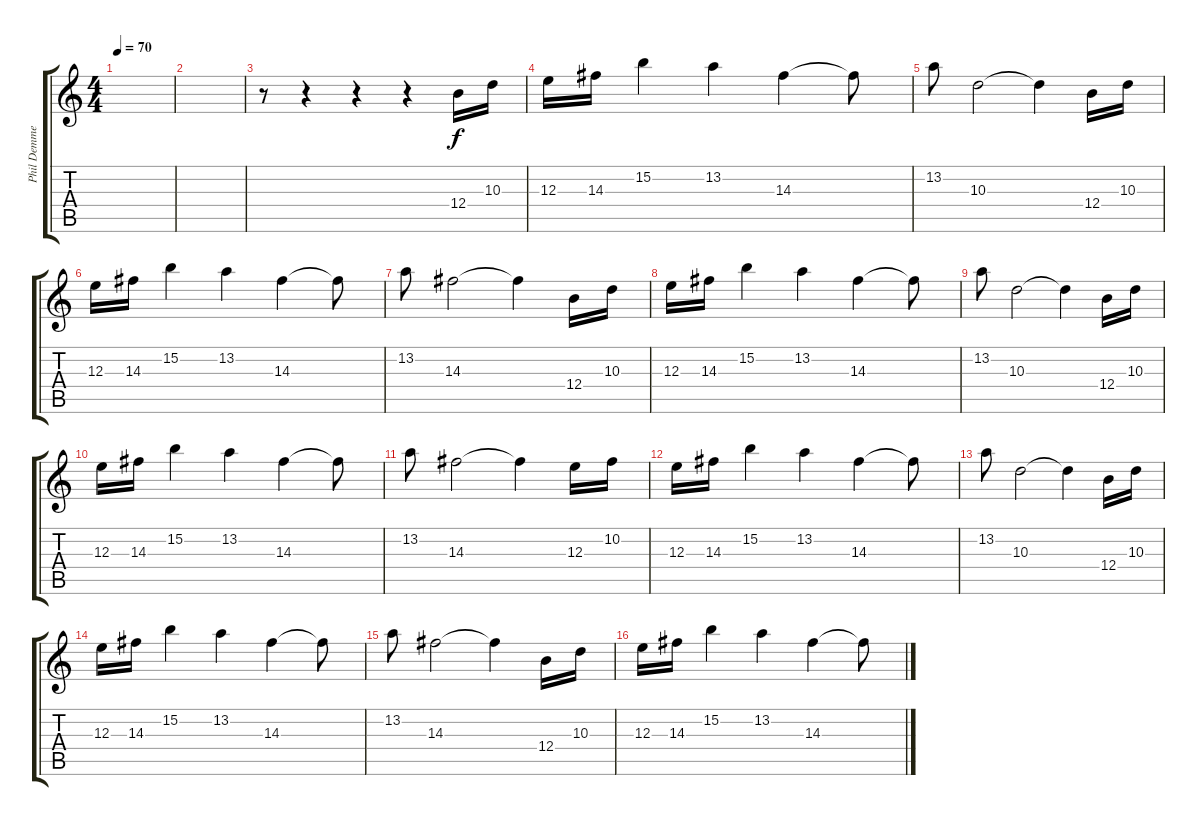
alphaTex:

\track ("Phil Demmel guit 1" "Phil Demme") {instrument acousticguitarsteel}
\staff {score tabs}
\tuning (Db4 Ab3 E3 B2 Gb2 B1) {hide}
\ts (4 4)
\tempo 70
\clef g2
\ks c
|
|
r.8 r.4 r.4 r.4 12.4.16 10.3.16 |
12.3.16 14.3.16 15.2.4 13.2.4 14.3.4 14.3{t}.8 |
13.2.8 10.3.2 10.3{t}.4 12.4.16 10.3.16 |
12.3.16 14.3.16 15.2.4 13.2.4 14.3.4 14.3{t}.8 |
13.2.8 14.3.2 14.3{t}.4 12.4.16 10.3.16 |
12.3.16 14.3.16 15.2.4 13.2.4 14.3.4 14.3{t}.8 |
13.2.8 10.3.2 10.3{t}.4 12.4.16 10.3.16 |
12.3.16 14.3.16 15.2.4 13.2.4 14.3.4 14.3{t}.8 |
13.2.8 14.3.2 14.3{t}.4 12.3.16 10.2.16 |
12.3.16 14.3.16 15.2.4 13.2.4 14.3.4 14.3{t}.8 |
13.2.8 10.3.2 10.3{t}.4 12.4.16 10.3.16 |
12.3.16 14.3.16 15.2.4 13.2.4 14.3.4 14.3{t}.8 |
13.2.8 14.3.2 14.3{t}.4 12.4.16 10.3.16 |
12.3.16 14.3.16 15.2.4 13.2.4 14.3.4 14.3{t}.8
